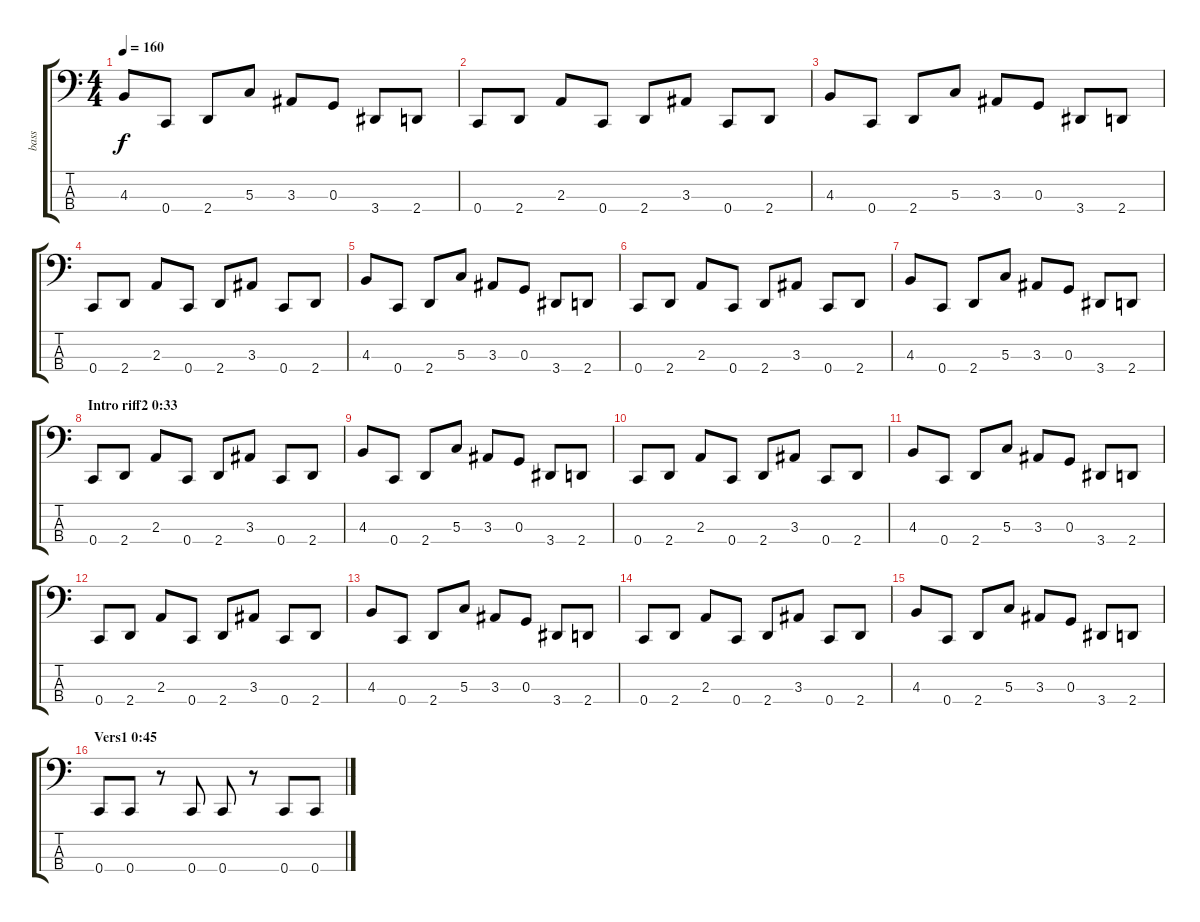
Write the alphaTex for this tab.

\track ("bass" "bass") {instrument electricbasspick}
\staff {score tabs}
\tuning (F2 C2 G1 C1) {hide}
\ts (4 4)
\tempo 160
\clef f4
\ks c
4.3.8{dy f} 0.4.8 2.4.8 5.3.8 3.3.8 0.3.8 3.4.8 2.4.8 |
0.4.8 2.4.8 2.3.8 0.4.8 2.4.8 3.3.8 0.4.8 2.4.8 |
4.3.8 0.4.8 2.4.8 5.3.8 3.3.8 0.3.8 3.4.8 2.4.8 |
0.4.8 2.4.8 2.3.8 0.4.8 2.4.8 3.3.8 0.4.8 2.4.8 |
4.3.8 0.4.8 2.4.8 5.3.8 3.3.8 0.3.8 3.4.8 2.4.8 |
0.4.8 2.4.8 2.3.8 0.4.8 2.4.8 3.3.8 0.4.8 2.4.8 |
4.3.8 0.4.8 2.4.8 5.3.8 3.3.8 0.3.8 3.4.8 2.4.8 |
\section ("" "Intro riff2 0:33")
0.4.8 2.4.8 2.3.8 0.4.8 2.4.8 3.3.8 0.4.8 2.4.8 |
4.3.8 0.4.8 2.4.8 5.3.8 3.3.8 0.3.8 3.4.8 2.4.8 |
0.4.8 2.4.8 2.3.8 0.4.8 2.4.8 3.3.8 0.4.8 2.4.8 |
4.3.8 0.4.8 2.4.8 5.3.8 3.3.8 0.3.8 3.4.8 2.4.8 |
0.4.8 2.4.8 2.3.8 0.4.8 2.4.8 3.3.8 0.4.8 2.4.8 |
4.3.8 0.4.8 2.4.8 5.3.8 3.3.8 0.3.8 3.4.8 2.4.8 |
0.4.8 2.4.8 2.3.8 0.4.8 2.4.8 3.3.8 0.4.8 2.4.8 |
4.3.8 0.4.8 2.4.8 5.3.8 3.3.8 0.3.8 3.4.8 2.4.8 |
\section ("" "Vers1 0:45")
0.4.8 0.4.8 r.8 0.4.8 0.4.8 r.8 0.4.8 0.4.8
